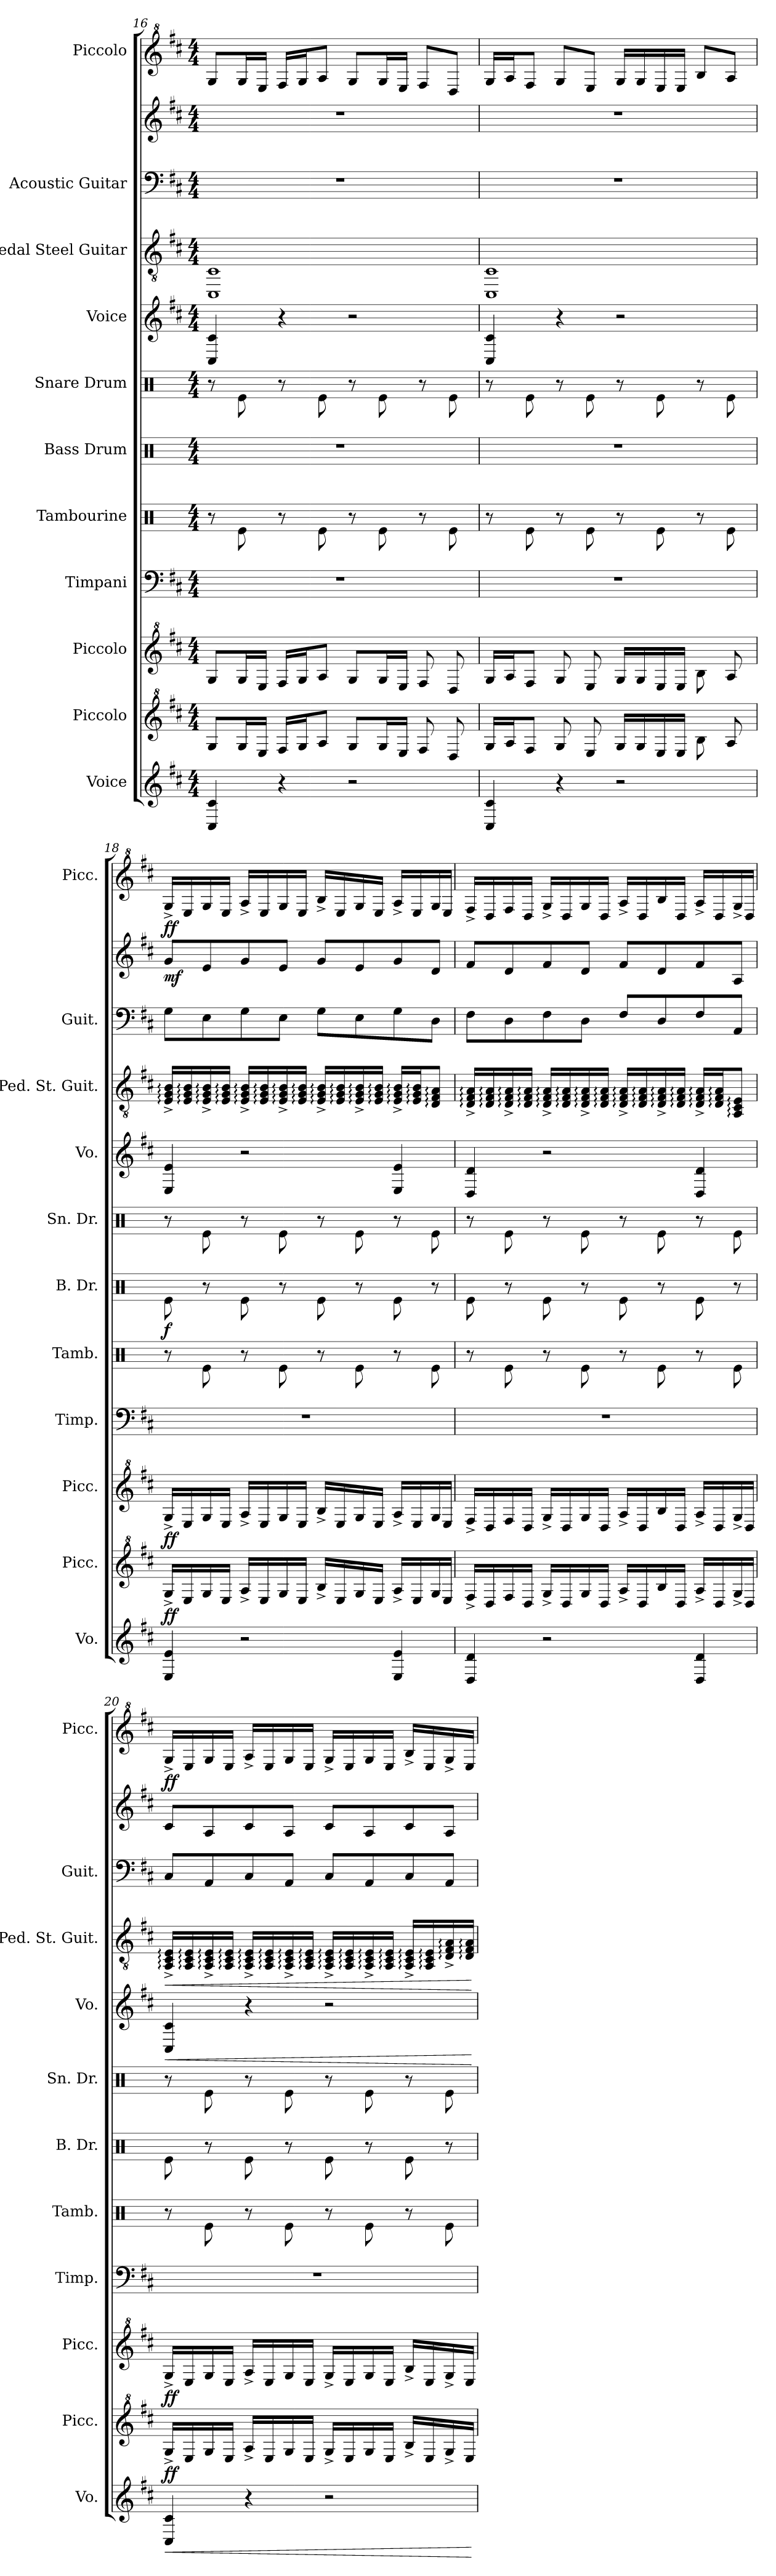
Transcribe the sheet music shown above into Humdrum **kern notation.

**kern	**dynam	**kern	**dynam	**kern	**dynam	**kern	**kern	**kern	**dynam	**kern	**kern	**dynam	**kern	**dynam	**kern	**kern	**dynam	**kern	**dynam
*part11	*part11	*part10	*part10	*part9	*part9	*part8	*part7	*part6	*part6	*part5	*part4	*part4	*part3	*part3	*part2	*part2	*part2	*part1	*part1
*staff12	*staff12	*staff11	*staff11	*staff10	*staff10	*staff9	*staff8	*staff7	*staff7	*staff6	*staff5	*staff5	*staff4	*staff4	*staff3	*staff2	*staff2/3	*staff1	*staff1
*I"Voice	*	*I"Piccolo	*	*I"Piccolo	*	*I"Timpani	*I"Tambourine	*I"Bass Drum	*	*I"Snare Drum	*I"Voice	*	*I"Pedal Steel Guitar	*	*I"Acoustic Guitar	*	*	*I"Piccolo	*
*I'Vo.	*	*I'Picc.	*	*I'Picc.	*	*I'Timp.	*I'Tamb.	*I'B. Dr.	*	*I'Sn. Dr.	*I'Vo.	*	*I'Ped. St. Guit.	*	*I'Guit.	*	*	*I'Picc.	*
*clefG2	*	*clefG^2	*	*clefG^2	*	*clefF4	*clefX	*clefX	*	*clefX	*clefG2	*	*clefGv2	*	*clefF4	*clefG2	*	*clefG^2	*
*	*	*ITrd-7c-12	*	*ITrd-7c-12	*	*	*	*	*	*	*	*	*	*	*	*	*	*ITrd-7c-12	*
*k[f#c#]	*	*k[f#c#]	*	*k[f#c#]	*	*k[f#c#]	*k[]	*k[]	*	*k[]	*k[f#c#]	*	*k[f#c#]	*	*k[f#c#]	*k[f#c#]	*	*k[f#c#]	*
*M4/4	*	*M4/4	*	*M4/4	*	*M4/4	*M4/4	*M4/4	*	*M4/4	*M4/4	*	*M4/4	*	*M4/4	*M4/4	*	*M4/4	*
=16	=16	=16	=16	=16	=16	=16	=16	=16	=16	=16	=16	=16	=16	=16	=16	=16	=16	=16	=16
4C#/ 4c#/	.	8gg/L	.	8gg/L	.	1r	8r	1r	.	8r	4C#/ 4c#/	.	1CC# 1C#	.	1r	1r	.	8gg/L	.
.	.	16gg/L	.	16gg/L	.	.	8Re\	.	.	8Re\	.	.	.	.	.	.	.	16gg/L	.
.	.	16ee/JJ	.	16ee/JJ	.	.	.	.	.	.	.	.	.	.	.	.	.	16ee/JJ	.
4r	.	16ff#/LL	.	16ff#/LL	.	.	8r	.	.	8r	4r	.	.	.	.	.	.	16ff#/LL	.
.	.	16gg/J	.	16gg/J	.	.	.	.	.	.	.	.	.	.	.	.	.	16gg/J	.
.	.	8aa/J	.	8aa/J	.	.	8Re\	.	.	8Re\	.	.	.	.	.	.	.	8aa/J	.
2r	.	8gg/L	.	8gg/L	.	.	8r	.	.	8r	2r	.	.	.	.	.	.	8gg/L	.
.	.	16gg/L	.	16gg/L	.	.	8Re\	.	.	8Re\	.	.	.	.	.	.	.	16gg/L	.
.	.	16ee/JJ	.	16ee/JJ	.	.	.	.	.	.	.	.	.	.	.	.	.	16ee/JJ	.
.	.	8ff#/	.	8ff#/	.	.	8r	.	.	8r	.	.	.	.	.	.	.	8ff#/L	.
.	.	8dd/	.	8dd/	.	.	8Re\	.	.	8Re\	.	.	.	.	.	.	.	8dd/J	.
=17	=17	=17	=17	=17	=17	=17	=17	=17	=17	=17	=17	=17	=17	=17	=17	=17	=17	=17	=17
4C#/ 4c#/	.	16gg/LL	.	16gg/LL	.	1r	8r	1r	.	8r	4C#/ 4c#/	.	1CC# 1C#	.	1r	1r	.	16gg/LL	.
.	.	16aa/J	.	16aa/J	.	.	.	.	.	.	.	.	.	.	.	.	.	16aa/J	.
.	.	8ff#/J	.	8ff#/J	.	.	8Re\	.	.	8Re\	.	.	.	.	.	.	.	8ff#/J	.
4r	.	8gg/	.	8gg/	.	.	8r	.	.	8r	4r	.	.	.	.	.	.	8gg/L	.
.	.	8ee/	.	8ee/	.	.	8Re\	.	.	8Re\	.	.	.	.	.	.	.	8ee/J	.
2r	.	16gg/LL	.	16gg/LL	.	.	8r	.	.	8r	2r	.	.	.	.	.	.	16gg/LL	.
.	.	16gg/	.	16gg/	.	.	.	.	.	.	.	.	.	.	.	.	.	16gg/	.
.	.	16ee/	.	16ee/	.	.	8Re\	.	.	8Re\	.	.	.	.	.	.	.	16ee/	.
.	.	16ee/JJ	.	16ee/JJ	.	.	.	.	.	.	.	.	.	.	.	.	.	16ee/JJ	.
.	.	8bb\	.	8bb\	.	.	8r	.	.	8r	.	.	.	.	.	.	.	8bb/L	.
.	.	8aa/	.	8aa/	.	.	8Re\	.	.	8Re\	.	.	.	.	.	.	.	8aa/J	.
!!LO:PB:g=z
=18	=18	=18	=18	=18	=18	=18	=18	=18	=18	=18	=18	=18	=18	=18	=18	=18	=18	=18	=18
!	!	!	!LO:DY:b	!	!LO:DY:b	!	!	!	!LO:DY:b	!	!	!	!	!	!	!	!LO:DY:b	!	!LO:DY:b
4E/ 4e/	.	16gg^/LL	ff	16gg^/LL	ff	1r	8r	8Re\	f	8r	4E/ 4e/	.	16E/:^ 16G/:^ 16B/:^LL	.	8G\L	8g/L	mf	16gg^/LL	ff
.	.	16ee/	.	16ee/	.	.	.	.	.	.	.	.	16E/: 16G/: 16B/:	.	.	.	.	16ee/	.
.	.	16gg/	.	16gg/	.	.	8Re\	8r	.	8Re\	.	.	16E/:^ 16G/:^ 16B/:^	.	8E\	8e/	.	16gg/	.
.	.	16ee/JJ	.	16ee/JJ	.	.	.	.	.	.	.	.	16E/: 16G/: 16B/:JJ	.	.	.	.	16ee/JJ	.
2r	.	16aa^/LL	.	16aa^/LL	.	.	8r	8Re\	.	8r	2r	.	16E/:^ 16G/:^ 16B/:^LL	.	8G\	8g/	.	16aa^/LL	.
.	.	16ee/	.	16ee/	.	.	.	.	.	.	.	.	16E/: 16G/: 16B/:	.	.	.	.	16ee/	.
.	.	16gg/	.	16gg/	.	.	8Re\	8r	.	8Re\	.	.	16E/:^ 16G/:^ 16B/:^	.	8E\J	8e/J	.	16gg/	.
.	.	16ee/JJ	.	16ee/JJ	.	.	.	.	.	.	.	.	16E/: 16G/: 16B/:JJ	.	.	.	.	16ee/JJ	.
.	.	16bb^\LL	.	16bb^\LL	.	.	8r	8Re\	.	8r	.	.	16E/:^ 16G/:^ 16B/:^LL	.	8G\L	8g/L	.	16bb^/LL	.
.	.	16ee/	.	16ee/	.	.	.	.	.	.	.	.	16E/: 16G/: 16B/:	.	.	.	.	16ee/	.
.	.	16gg/	.	16gg/	.	.	8Re\	8r	.	8Re\	.	.	16E/:^ 16G/:^ 16B/:^	.	8E\	8e/	.	16gg/	.
.	.	16ee/JJ	.	16ee/JJ	.	.	.	.	.	.	.	.	16E/: 16G/: 16B/:JJ	.	.	.	.	16ee/JJ	.
4E/ 4e/	.	16aa^/LL	.	16aa^/LL	.	.	8r	8Re\	.	8r	4E/ 4e/	.	16E/:^ 16G/:^ 16B/:^LL	.	8G\	8g/	.	16aa^/LL	.
.	.	16ee/	.	16ee/	.	.	.	.	.	.	.	.	16E/: 16G/: 16B/:J	.	.	.	.	16ee/	.
.	.	16gg/	.	16gg/	.	.	8Re\	8r	.	8Re\	.	.	8D/: 8F#/: 8A/:J	.	8D\J	8d/J	.	16gg/	.
.	.	16ee/JJ	.	16ee/JJ	.	.	.	.	.	.	.	.	.	.	.	.	.	16ee/JJ	.
!!LO:PB:g=z
=19	=19	=19	=19	=19	=19	=19	=19	=19	=19	=19	=19	=19	=19	=19	=19	=19	=19	=19	=19
4D/ 4d/	.	16ff#^/LL	.	16ff#^/LL	.	1r	8r	8Re\	.	8r	4D/ 4d/	.	16D/:^ 16F#/:^ 16A/:^LL	.	8F#\L	8f#/L	.	16ff#^/LL	.
.	.	16dd/	.	16dd/	.	.	.	.	.	.	.	.	16D/: 16F#/: 16A/:	.	.	.	.	16dd/	.
.	.	16ff#/	.	16ff#/	.	.	8Re\	8r	.	8Re\	.	.	16D/:^ 16F#/:^ 16A/:^	.	8D\	8d/	.	16ff#/	.
.	.	16dd/JJ	.	16dd/JJ	.	.	.	.	.	.	.	.	16D/: 16F#/: 16A/:JJ	.	.	.	.	16dd/JJ	.
2r	.	16gg^/LL	.	16gg^/LL	.	.	8r	8Re\	.	8r	2r	.	16D/:^ 16F#/:^ 16A/:^LL	.	8F#\	8f#/	.	16gg^/LL	.
.	.	16dd/	.	16dd/	.	.	.	.	.	.	.	.	16D/: 16F#/: 16A/:	.	.	.	.	16dd/	.
.	.	16gg/	.	16gg/	.	.	8Re\	8r	.	8Re\	.	.	16D/:^ 16F#/:^ 16A/:^	.	8D\J	8d/J	.	16gg/	.
.	.	16dd/JJ	.	16dd/JJ	.	.	.	.	.	.	.	.	16D/: 16F#/: 16A/:JJ	.	.	.	.	16dd/JJ	.
.	.	16aa^/LL	.	16aa^/LL	.	.	8r	8Re\	.	8r	.	.	16D/:^ 16F#/:^ 16A/:^LL	.	8F#/L	8f#/L	.	16aa^/LL	.
.	.	16dd/	.	16dd/	.	.	.	.	.	.	.	.	16D/: 16F#/: 16A/:	.	.	.	.	16dd/	.
.	.	16bb\	.	16bb\	.	.	8Re\	8r	.	8Re\	.	.	16D/:^ 16F#/:^ 16A/:^	.	8D/	8d/	.	16bb/	.
.	.	16dd/JJ	.	16dd/JJ	.	.	.	.	.	.	.	.	16D/: 16F#/: 16A/:JJ	.	.	.	.	16dd/JJ	.
4D/ 4d/	.	16aa^/LL	.	16aa^/LL	.	.	8r	8Re\	.	8r	4D/ 4d/	.	16D/:^ 16F#/:^ 16A/:^LL	.	8F#/	8f#/	.	16aa^/LL	.
.	.	16dd/	.	16dd/	.	.	.	.	.	.	.	.	16D/: 16F#/: 16A/:J	.	.	.	.	16dd/	.
.	.	16gg^/	.	16gg^/	.	.	8Re\	8r	.	8Re\	.	.	8AA/: 8C#/: 8E/:J	.	8AA/J	8A/J	.	16gg^/	.
.	.	16dd/JJ	.	16dd/JJ	.	.	.	.	.	.	.	.	.	.	.	.	.	16dd/JJ	.
!!LO:PB:g=z
=20	=20	=20	=20	=20	=20	=20	=20	=20	=20	=20	=20	=20	=20	=20	=20	=20	=20	=20	=20
!	!LO:HP:b	!	!LO:DY:b	!	!LO:DY:b	!	!	!	!	!	!	!LO:HP:b	!	!LO:HP:b	!	!	!	!	!LO:DY:b
4C#/ 4c#/	<	16gg^/LL	ff	16gg^/LL	ff	1r	8r	8Re\	.	8r	4C#/ 4c#/	<	16AA/:^ 16C#/:^ 16E/:^LL	<	8C#/L	8c#/L	.	16gg^/LL	ff
.	.	16ee/	.	16ee/	.	.	.	.	.	.	.	.	16AA/: 16C#/: 16E/:	.	.	.	.	16ee/	.
.	.	16gg/	.	16gg/	.	.	8Re\	8r	.	8Re\	.	.	16AA/:^ 16C#/:^ 16E/:^	.	8AA/	8A/	.	16gg/	.
.	.	16ee/JJ	.	16ee/JJ	.	.	.	.	.	.	.	.	16AA/: 16C#/: 16E/:JJ	.	.	.	.	16ee/JJ	.
4r	.	16aa^/LL	.	16aa^/LL	.	.	8r	8Re\	.	8r	4r	.	16AA/:^ 16C#/:^ 16E/:^LL	.	8C#/	8c#/	.	16aa^/LL	.
.	.	16ee/	.	16ee/	.	.	.	.	.	.	.	.	16AA/: 16C#/: 16E/:	.	.	.	.	16ee/	.
.	.	16gg/	.	16gg/	.	.	8Re\	8r	.	8Re\	.	.	16AA/:^ 16C#/:^ 16E/:^	.	8AA/J	8A/J	.	16gg/	.
.	.	16ee/JJ	.	16ee/JJ	.	.	.	.	.	.	.	.	16AA/: 16C#/: 16E/:JJ	.	.	.	.	16ee/JJ	.
2r	.	16gg^/LL	.	16gg^/LL	.	.	8r	8Re\	.	8r	2r	.	16AA/:^ 16C#/:^ 16E/:^LL	.	8C#/L	8c#/L	.	16gg^/LL	.
.	.	16ee/	.	16ee/	.	.	.	.	.	.	.	.	16AA/: 16C#/: 16E/:	.	.	.	.	16ee/	.
.	.	16gg/	.	16gg/	.	.	8Re\	8r	.	8Re\	.	.	16AA/:^ 16C#/:^ 16E/:^	.	8AA/	8A/	.	16gg/	.
.	.	16ee/JJ	.	16ee/JJ	.	.	.	.	.	.	.	.	16AA/: 16C#/: 16E/:JJ	.	.	.	.	16ee/JJ	.
.	.	16bb^\LL	.	16bb^\LL	.	.	8r	8Re\	.	8r	.	.	16AA/:^ 16C#/:^ 16E/:^LL	.	8C#/	8c#/	.	16bb^/LL	.
.	.	16ee/	.	16ee/	.	.	.	.	.	.	.	.	16AA/: 16C#/: 16E/:	.	.	.	.	16ee/	.
.	.	16gg^/	.	16gg^/	.	.	8Re\	8r	.	8Re\	.	.	16D/:^ 16F#/:^ 16A/:^	.	8AA/J	8A/J	.	16gg^/	.
.	.	16ee/JJ	.	16ee/JJ	.	.	.	.	.	.	.	.	16D/: 16F#/: 16A/:JJ	.	.	.	.	16ee/JJ	.
.	[	.	.	.	.	.	.	.	.	.	.	[	.	[	.	.	.	.	.
=	=	=	=	=	=	=	=	=	=	=	=	=	=	=	=	=	=	=	=
*-	*-	*-	*-	*-	*-	*-	*-	*-	*-	*-	*-	*-	*-	*-	*-	*-	*-	*-	*-
